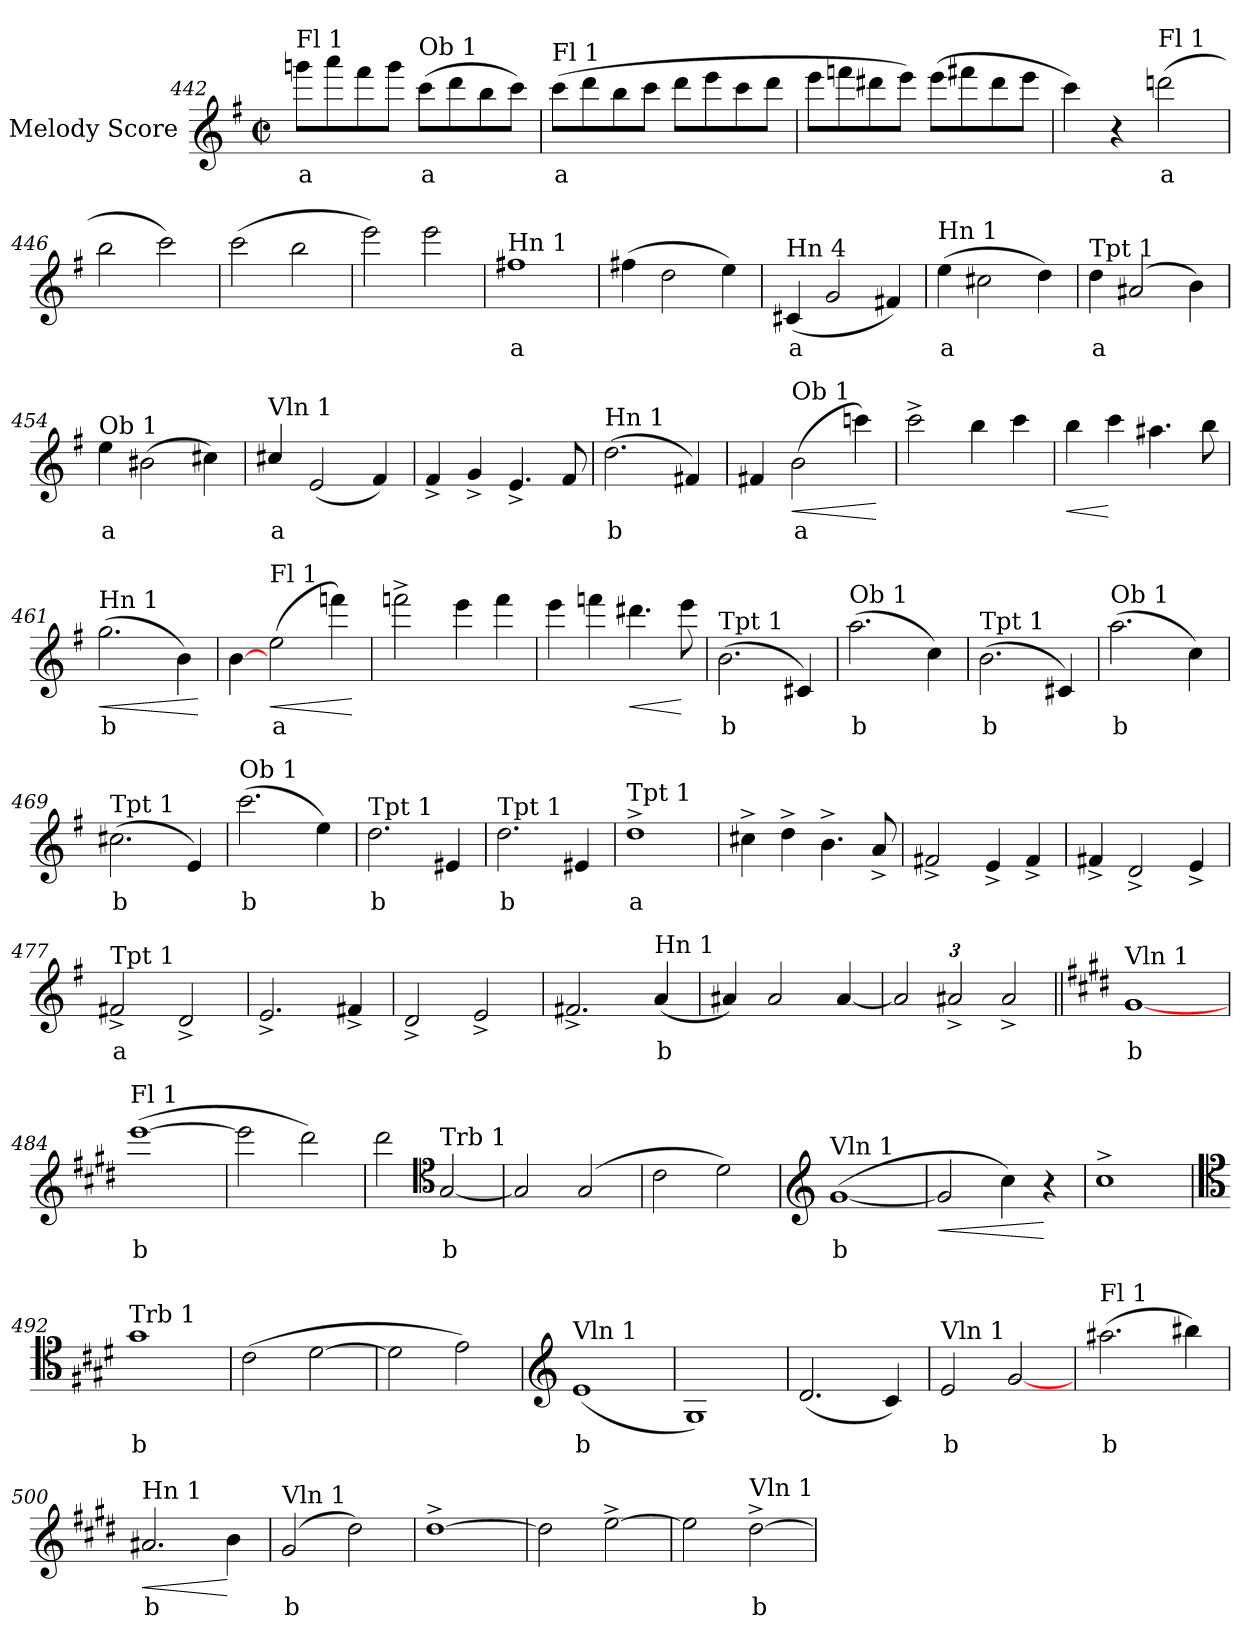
**kern	**text	**dynam
*part1	*part1	*part1
*staff1	*staff1	*staff1
*I"Melody Score	*	*
*clefG2	*	*
*k[f#]	*	*
*M2/2	*	*
*met(c|)	*	*
=442	=442	=442
!LO:TX:a:t=Fl 1	!	!
!	!LO:LY:b:color=#FF0000	!
8gggn\L	a	.
8aaa\	.	.
8fff#\	.	.
8ggg\J	.	.
!LO:TX:a:t=Ob 1	!	!
!	!LO:LY:b:color=#FF0000	!
(8ccc\L	a	.
8ddd\	.	.
8bb\	.	.
8ccc\J)	.	.
=443	=443	=443
!LO:TX:a:t=Fl 1	!	!
!	!LO:LY:b:color=#FF0000	!
(8ccc\L	a	.
8ddd\	.	.
8bb\	.	.
8ccc\J	.	.
8ddd\L	.	.
8eee\	.	.
8ccc\	.	.
8ddd\J	.	.
=444	=444	=444
8eee\L	.	.
8fffn\	.	.
8ddd#X\	.	.
8eee\J)	.	.
(8eee\L	.	.
8fff#X\	.	.
8ddd#\	.	.
8eee\J	.	.
=445	=445	=445
4ccc\)	.	.
4r	.	.
!LO:TX:a:t=Fl 1	!	!
!	!LO:LY:b:color=#FF0000	!
(2dddn\	a	.
=446	=446	=446
2bb\	.	.
2ccc\)	.	.
=447	=447	=447
(2ccc\	.	.
2bb\	.	.
=448	=448	=448
2eee\)	.	.
2eee\	.	.
=449	=449	=449
!LO:TX:a:t=Hn 1	!	!
!	!LO:LY:b:color=#FF0000	!
1ff#X	a	.
=450	=450	=450
(4ff#X\	.	.
2dd\	.	.
4ee\)	.	.
=451	=451	=451
!LO:TX:a:t=Hn 4	!	!
!	!LO:LY:b:color=#FF0000	!
(4c#X/	a	.
2g/	.	.
4f#X/)	.	.
=452	=452	=452
!LO:TX:a:t=Hn 1	!	!
!	!LO:LY:b:color=#FF0000	!
(4ee\	a	.
2cc#X\	.	.
4dd\)	.	.
=453	=453	=453
!LO:TX:a:t=Tpt 1	!	!
!	!LO:LY:b:color=#FF0000	!
4dd\	a	.
(2a#X/	.	.
4b\)	.	.
=454	=454	=454
!LO:TX:a:t=Ob 1	!	!
!	!LO:LY:b:color=#FF0000	!
4ee\	a	.
(2b#X\	.	.
4cc#X\)	.	.
=455	=455	=455
!LO:TX:a:t=Vln 1	!	!
!	!LO:LY:color=#FF0000	!
4cc#X/	a	.
(2e/	.	.
4f#/)	.	.
=456	=456	=456
4f#^/	.	.
4g^/	.	.
4.e^/	.	.
8f#/	.	.
=457	=457	=457
!LO:TX:a:t=Hn 1	!	!
!	!LO:LY:b:color=#FF0000	!
(2.dd\	b	.
4f#X/)	.	.
=458	=458	=458
4f#X	.	.
!LO:TX:a:t=Ob 1	!	!
!	!LO:LY:b:color=#FF0000	!LO:HP:b
(2b\	a	<
4cccn\)	.	.
.	.	[
=459	=459	=459
2ccc^\	.	.
4bb\	.	.
4ccc\	.	.
=460	=460	=460
!	!	!LO:HP:b
4bb\	.	<
4ccc\	.	[
4.aa#X\	.	.
8bb\	.	.
=461	=461	=461
!LO:TX:a:t=Hn 1	!	!
!	!LO:LY:b:color=#FF0000	!LO:HP:b
(2.gg\	b	<
4b\)	.	.
.	.	[
=462	=462	=462
[4b	.	.
!LO:TX:a:t=Fl 1	!	!
!	!LO:LY:b:color=#FF0000	!LO:HP:b
(2ee\	a	<
4fffn\)	.	.
.	.	[
=463	=463	=463
2fffn^\	.	.
4eee\	.	.
4fff\	.	.
=464	=464	=464
4eee\	.	.
4fffn\	.	.
!	!	!LO:HP:b
4.ddd#X\	.	<
8eee\	.	[
=465	=465	=465
!LO:TX:a:t=Tpt 1	!	!
!	!LO:LY:b:color=#FF0000	!
(2.b\	b	.
4c#X/)	.	.
=466	=466	=466
!LO:TX:a:t=Ob 1	!	!
!	!LO:LY:b:color=#FF0000	!
(2.aa\	b	.
4cc\)	.	.
=467	=467	=467
!LO:TX:a:t=Tpt 1	!	!
!	!LO:LY:b:color=#FF0000	!
(2.b\	b	.
4c#X/)	.	.
=468	=468	=468
!LO:TX:a:t=Ob 1	!	!
!	!LO:LY:b:color=#FF0000	!
(2.aa\	b	.
4cc\)	.	.
=469	=469	=469
!LO:TX:a:t=Tpt 1	!	!
!	!LO:LY:b:color=#FF0000	!
(2.cc#X\	b	.
4e/)	.	.
=470	=470	=470
!LO:TX:a:t=Ob 1	!	!
!	!LO:LY:b:color=#FF0000	!
(2.ccc\	b	.
4ee\)	.	.
=471	=471	=471
!LO:TX:a:t=Tpt 1	!	!
!	!LO:LY:b:color=#FF0000	!
2.dd\	b	.
4e#X/	.	.
=472	=472	=472
!LO:TX:a:t=Tpt 1	!	!
!	!LO:LY:b:color=#FF0000	!
2.dd\	b	.
4e#X/	.	.
=473	=473	=473
!LO:TX:a:t=Tpt 1	!	!
!	!LO:LY:b:color=#FF0000	!
1dd^	a	.
=474	=474	=474
4cc#X^\	.	.
4dd^\	.	.
4.b^\	.	.
8a^/	.	.
=475	=475	=475
2f#X^/	.	.
4e^/	.	.
4f#^/	.	.
=476	=476	=476
4f#X^/	.	.
2d^/	.	.
4e^/	.	.
=477	=477	=477
!LO:TX:a:t=Tpt 1	!	!
!	!LO:LY:b:color=#FF0000	!
2f#X^/	a	.
2d^/	.	.
=478	=478	=478
2.e^/	.	.
4f#X^/	.	.
=479	=479	=479
2d^/	.	.
2e^/	.	.
=480	=480	=480
2.f#X^/	.	.
!LO:TX:a:t=Hn 1	!	!
!	!LO:LY:b:color=#FF0000	!
(4a/	b	.
=481	=481	=481
4a#X/)	.	.
2a#/	.	.
[4a#/	.	.
=482	=482	=482
*Xbrackettup	*	*
3a#/]	.	.
3a#X^/	.	.
3a#^/	.	.
=483||	=483||	=483||
*k[f#c#g#d#]	*	*
*MM200	*	*
!LO:TX:a:t=Vln 1	!	!
!	!LO:LY:b:color=#FF0000	!
[1g#	b	.
=484	=484	=484
!LO:TX:a:t=Fl 1	!	!
!	!LO:LY:b:color=#FF0000	!
([1eee	b	.
=485	=485	=485
2eee\]	.	.
2ddd#\)	.	.
=486	=486	=486
2ddd#	.	.
*clefC4	*	*
!LO:TX:a:t=Trb 1	!	!
!	!LO:LY:b:color=#FF0000	!
[2G#/	b	.
=487	=487	=487
2G#/]	.	.
(2G#/	.	.
=488	=488	=488
2c#\	.	.
2d#\)	.	.
=489	=489	=489
*clefG2	*	*
!LO:TX:a:t=Vln 1	!	!
!	!LO:LY:b:color=#FF0000	!
([1g#	b	.
=490	=490	=490
!	!	!LO:HP:b
2g#/]	.	<
4cc#\)	.	.
4r	.	[
=491	=491	=491
1cc#^	.	.
=492	=492	=492
*clefC4	*	*
!LO:TX:a:t=Trb 1	!	!
!	!LO:LY:b:color=#FF0000	!
1g#	b	.
=493	=493	=493
(2c#\	.	.
[2d#\	.	.
=494	=494	=494
2d#\]	.	.
2e\)	.	.
=495	=495	=495
*clefG2	*	*
!LO:TX:a:t=Vln 1	!	!
!	!LO:LY:b:color=#FF0000	!
(1e	b	.
=496	=496	=496
1G#)	.	.
=497	=497	=497
(2.d#/	.	.
4c#/)	.	.
=498	=498	=498
!LO:TX:a:t=Vln 1	!	!
!	!LO:LY:b:color=#FF0000	!
2e/	b	.
[2g#/	.	.
=499	=499	=499
!LO:TX:a:t=Fl 1	!	!
!	!LO:LY:b:color=#FF0000	!
(2.aa#X\	b	.
4bb#X\)	.	.
=500	=500	=500
!LO:TX:a:t=Hn 1	!	!
!	!LO:LY:b:color=#FF0000	!LO:HP:b
2.a#X/	b	<
4b\	.	[
=501	=501	=501
!LO:TX:a:t=Vln 1	!	!
!	!LO:LY:b:color=#FF0000	!
(2g#/	b	.
2dd#\)	.	.
=502	=502	=502
[1dd#^	.	.
=503	=503	=503
2dd#\]	.	.
[2ee^\	.	.
=504	=504	=504
2ee\]	.	.
!LO:TX:a:t=Vln 1	!	!
!	!LO:LY:b:color=#FF0000	!
[2dd#^\	b	.
=	=	=
*-	*-	*-
